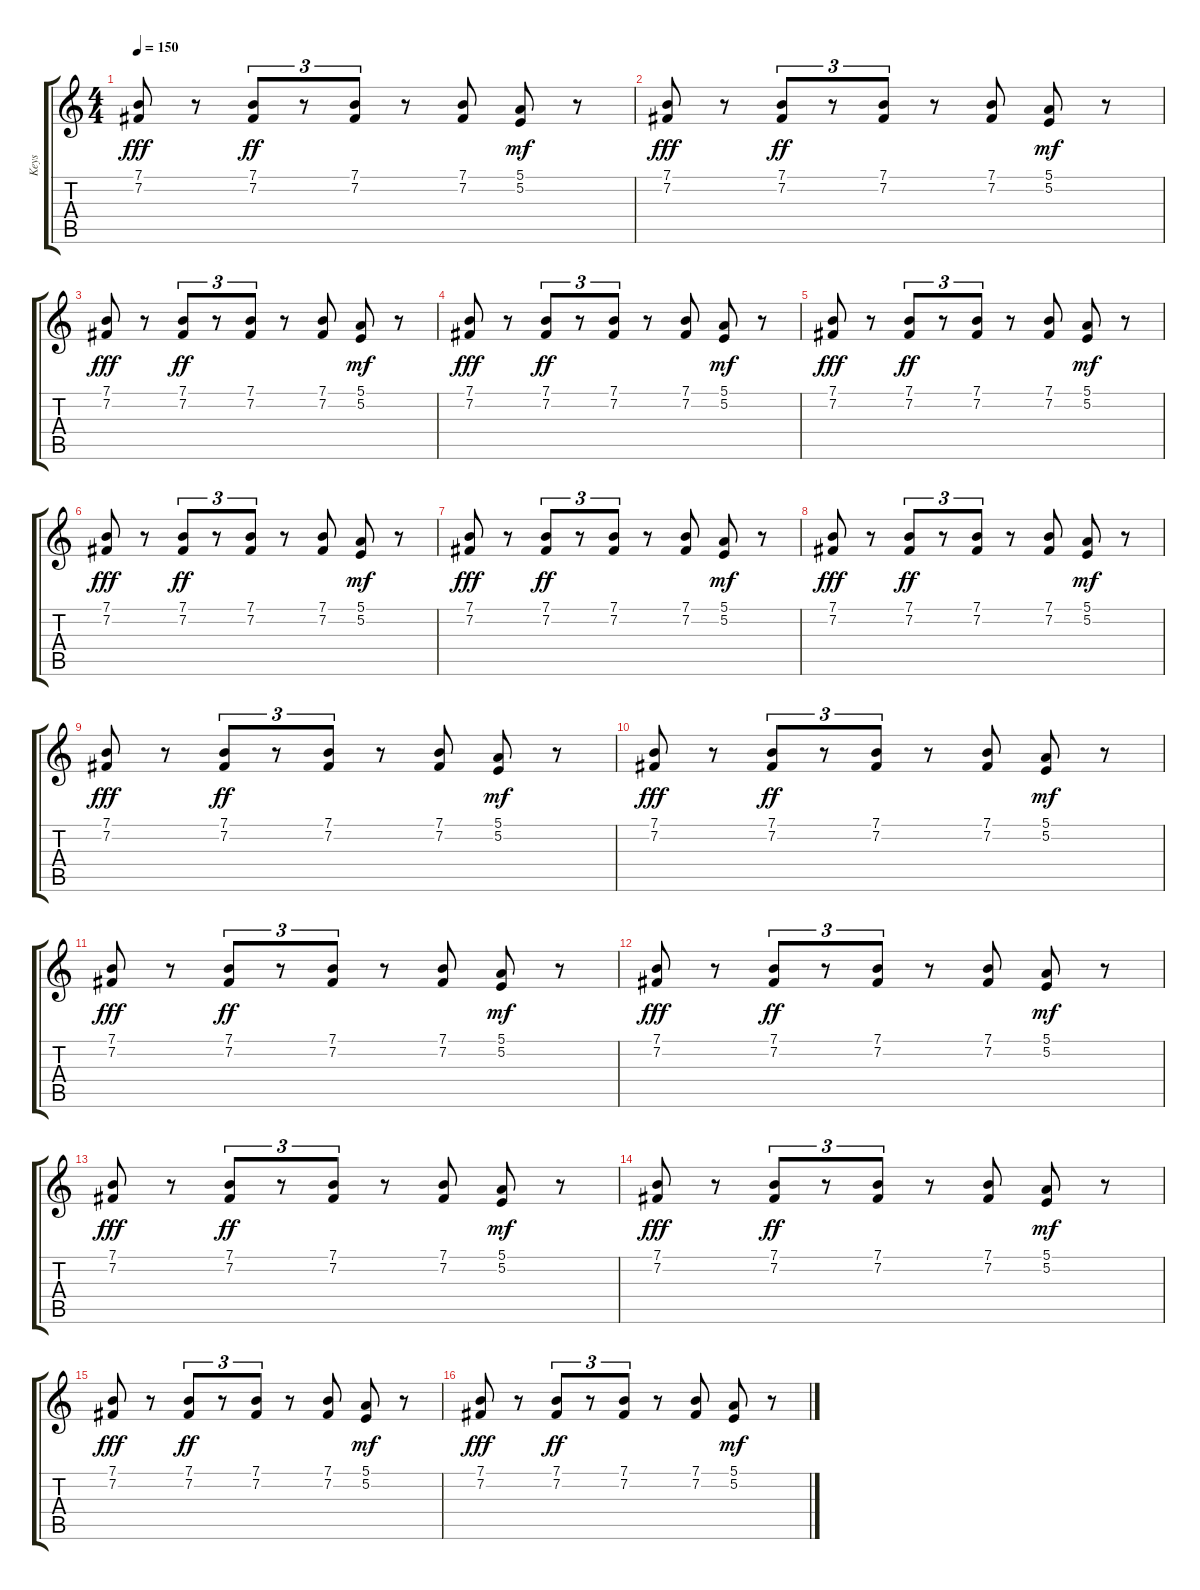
\track ("Keys" "Keys") {instrument rockorgan}
\staff {score tabs}
\tuning (E4 B3 G3 D3 A2 E2) {hide}
\ts (4 4)
\tempo 150
\clef g2
\ks c
(7.1 7.2).8{dy fff} r.8 (7.1 7.2).8{tu (3 2) dy ff} r.8{tu (3 2)} (7.1 7.2).8{tu (3 2)} r.8 (7.1 7.2).8 (5.1 5.2).8{dy mf} r.8 |
(7.1 7.2).8{dy fff} r.8 (7.1 7.2).8{tu (3 2) dy ff} r.8{tu (3 2)} (7.1 7.2).8{tu (3 2)} r.8 (7.1 7.2).8 (5.1 5.2).8{dy mf} r.8 |
(7.1 7.2).8{dy fff} r.8 (7.1 7.2).8{tu (3 2) dy ff} r.8{tu (3 2)} (7.1 7.2).8{tu (3 2)} r.8 (7.1 7.2).8 (5.1 5.2).8{dy mf} r.8 |
(7.1 7.2).8{dy fff} r.8 (7.1 7.2).8{tu (3 2) dy ff} r.8{tu (3 2)} (7.1 7.2).8{tu (3 2)} r.8 (7.1 7.2).8 (5.1 5.2).8{dy mf} r.8 |
(7.1 7.2).8{dy fff} r.8 (7.1 7.2).8{tu (3 2) dy ff} r.8{tu (3 2)} (7.1 7.2).8{tu (3 2)} r.8 (7.1 7.2).8 (5.1 5.2).8{dy mf} r.8 |
(7.1 7.2).8{dy fff} r.8 (7.1 7.2).8{tu (3 2) dy ff} r.8{tu (3 2)} (7.1 7.2).8{tu (3 2)} r.8 (7.1 7.2).8 (5.1 5.2).8{dy mf} r.8 |
(7.1 7.2).8{dy fff} r.8 (7.1 7.2).8{tu (3 2) dy ff} r.8{tu (3 2)} (7.1 7.2).8{tu (3 2)} r.8 (7.1 7.2).8 (5.1 5.2).8{dy mf} r.8 |
(7.1 7.2).8{dy fff} r.8 (7.1 7.2).8{tu (3 2) dy ff} r.8{tu (3 2)} (7.1 7.2).8{tu (3 2)} r.8 (7.1 7.2).8 (5.1 5.2).8{dy mf} r.8 |
(7.1 7.2).8{dy fff} r.8 (7.1 7.2).8{tu (3 2) dy ff} r.8{tu (3 2)} (7.1 7.2).8{tu (3 2)} r.8 (7.1 7.2).8 (5.1 5.2).8{dy mf} r.8 |
(7.1 7.2).8{dy fff} r.8 (7.1 7.2).8{tu (3 2) dy ff} r.8{tu (3 2)} (7.1 7.2).8{tu (3 2)} r.8 (7.1 7.2).8 (5.1 5.2).8{dy mf} r.8 |
(7.1 7.2).8{dy fff} r.8 (7.1 7.2).8{tu (3 2) dy ff} r.8{tu (3 2)} (7.1 7.2).8{tu (3 2)} r.8 (7.1 7.2).8 (5.1 5.2).8{dy mf} r.8 |
(7.1 7.2).8{dy fff} r.8 (7.1 7.2).8{tu (3 2) dy ff} r.8{tu (3 2)} (7.1 7.2).8{tu (3 2)} r.8 (7.1 7.2).8 (5.1 5.2).8{dy mf} r.8 |
(7.1 7.2).8{dy fff} r.8 (7.1 7.2).8{tu (3 2) dy ff} r.8{tu (3 2)} (7.1 7.2).8{tu (3 2)} r.8 (7.1 7.2).8 (5.1 5.2).8{dy mf} r.8 |
(7.1 7.2).8{dy fff} r.8 (7.1 7.2).8{tu (3 2) dy ff} r.8{tu (3 2)} (7.1 7.2).8{tu (3 2)} r.8 (7.1 7.2).8 (5.1 5.2).8{dy mf} r.8 |
(7.1 7.2).8{dy fff} r.8 (7.1 7.2).8{tu (3 2) dy ff} r.8{tu (3 2)} (7.1 7.2).8{tu (3 2)} r.8 (7.1 7.2).8 (5.1 5.2).8{dy mf} r.8 |
(7.1 7.2).8{dy fff} r.8 (7.1 7.2).8{tu (3 2) dy ff} r.8{tu (3 2)} (7.1 7.2).8{tu (3 2)} r.8 (7.1 7.2).8 (5.1 5.2).8{dy mf} r.8
